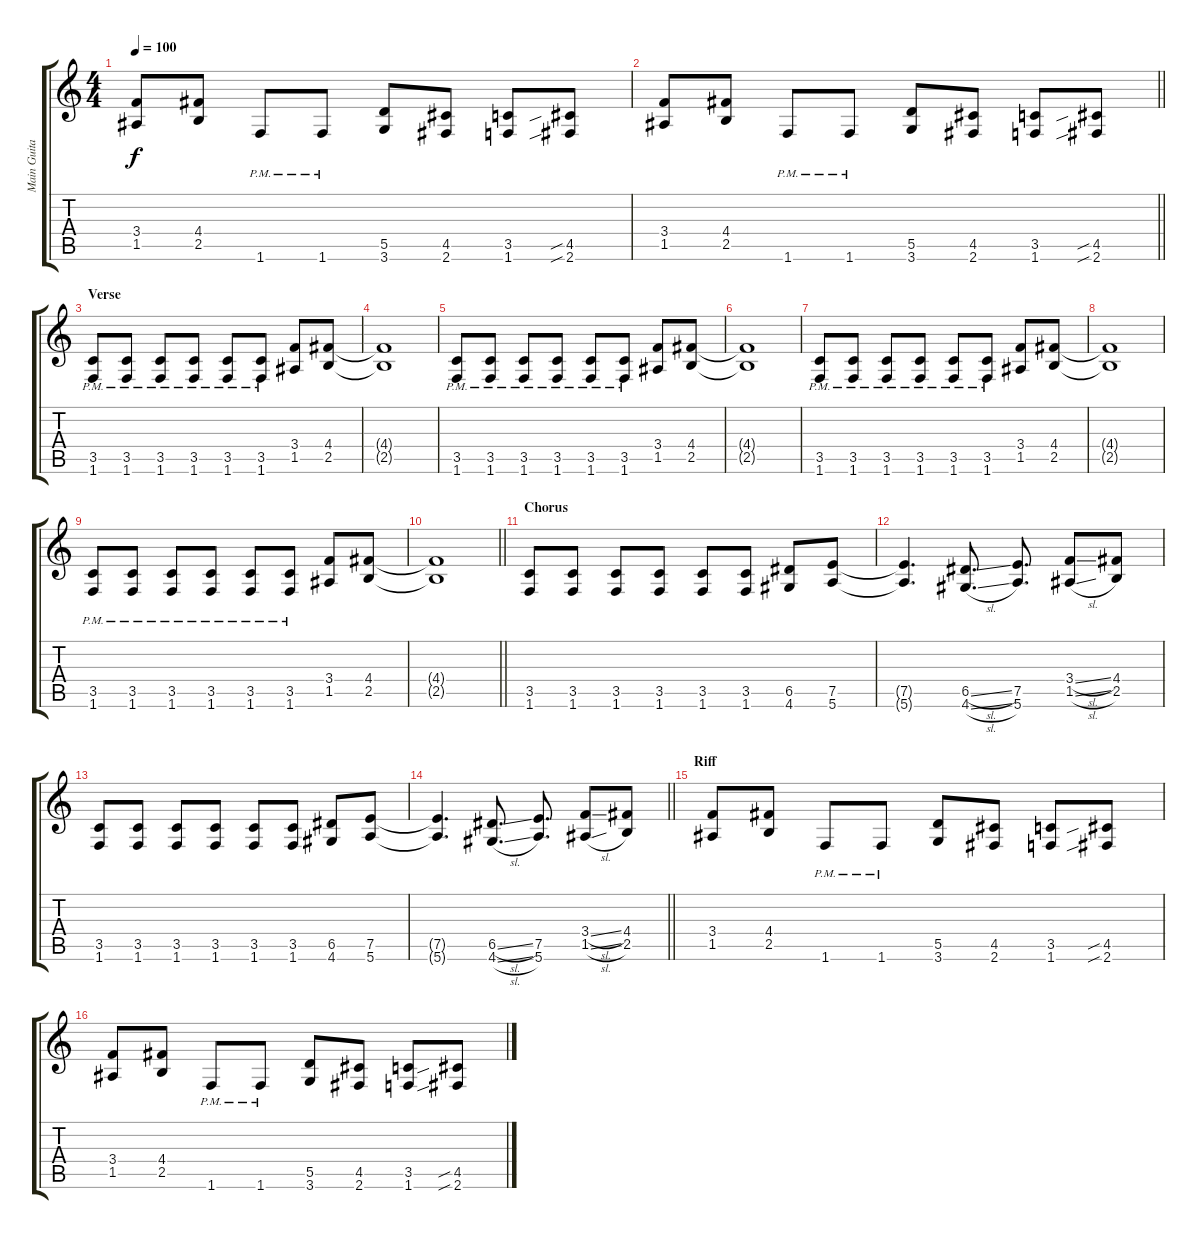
\track ("Main Guitar" "Main Guita") {instrument distortionguitar}
\staff {score tabs}
\tuning (E4 B3 G3 D3 A2 E2) {hide}
\ts (4 4)
\tempo 100
\clef g2
\ks c
(3.4 1.5).8{dy f} (4.4 2.5).8 1.6{pm}.8 1.6{pm}.8 (5.5 3.6).8 (4.5 2.6).8 (3.5 1.6).8 (4.5{sib} 2.6{sib}).8 |
\barLineRight lightlight
(3.4 1.5).8 (4.4 2.5).8 1.6{pm}.8 1.6{pm}.8 (5.5 3.6).8 (4.5 2.6).8 (3.5 1.6).8 (4.5{sib} 2.6{sib}).8 |
\section ("" "Verse")
(3.5{pm} 1.6{pm}).8 (3.5{pm} 1.6{pm}).8 (3.5{pm} 1.6{pm}).8 (3.5{pm} 1.6{pm}).8 (3.5{pm} 1.6{pm}).8 (3.5{pm} 1.6{pm}).8 (3.4 1.5).8 (4.4 2.5).8 |
(4.4{t} 2.5{t}).1 |
(3.5{pm} 1.6{pm}).8 (3.5{pm} 1.6{pm}).8 (3.5{pm} 1.6{pm}).8 (3.5{pm} 1.6{pm}).8 (3.5{pm} 1.6{pm}).8 (3.5{pm} 1.6{pm}).8 (3.4 1.5).8 (4.4 2.5).8 |
(4.4{t} 2.5{t}).1 |
(3.5{pm} 1.6{pm}).8 (3.5{pm} 1.6{pm}).8 (3.5{pm} 1.6{pm}).8 (3.5{pm} 1.6{pm}).8 (3.5{pm} 1.6{pm}).8 (3.5{pm} 1.6{pm}).8 (3.4 1.5).8 (4.4 2.5).8 |
(4.4{t} 2.5{t}).1 |
(3.5{pm} 1.6{pm}).8 (3.5{pm} 1.6{pm}).8 (3.5{pm} 1.6{pm}).8 (3.5{pm} 1.6{pm}).8 (3.5{pm} 1.6{pm}).8 (3.5{pm} 1.6{pm}).8 (3.4 1.5).8 (4.4 2.5).8 |
\barLineRight lightlight
(4.4{t} 2.5{t}).1 |
\section ("" "Chorus")
(3.5 1.6).8 (3.5 1.6).8 (3.5 1.6).8 (3.5 1.6).8 (3.5 1.6).8 (3.5 1.6).8 (6.5 4.6).8 (7.5 5.6).8 |
(7.5{t} 5.6{t}).4{d} (6.5{sl} 4.6{sl}).8{d} (7.5 5.6).8{d} (3.4{sl} 1.5{sl}).8 (4.4 2.5).8 |
(3.5 1.6).8 (3.5 1.6).8 (3.5 1.6).8 (3.5 1.6).8 (3.5 1.6).8 (3.5 1.6).8 (6.5 4.6).8 (7.5 5.6).8 |
\barLineRight lightlight
(7.5{t} 5.6{t}).4{d} (6.5{sl} 4.6{sl}).8{d} (7.5 5.6).8{d} (3.4{sl} 1.5{sl}).8 (4.4 2.5).8 |
\section ("" "Riff")
(3.4 1.5).8 (4.4 2.5).8 1.6{pm}.8 1.6{pm}.8 (5.5 3.6).8 (4.5 2.6).8 (3.5 1.6).8 (4.5{sib} 2.6{sib}).8 |
(3.4 1.5).8 (4.4 2.5).8 1.6{pm}.8 1.6{pm}.8 (5.5 3.6).8 (4.5 2.6).8 (3.5 1.6).8 (4.5{sib} 2.6{sib}).8
